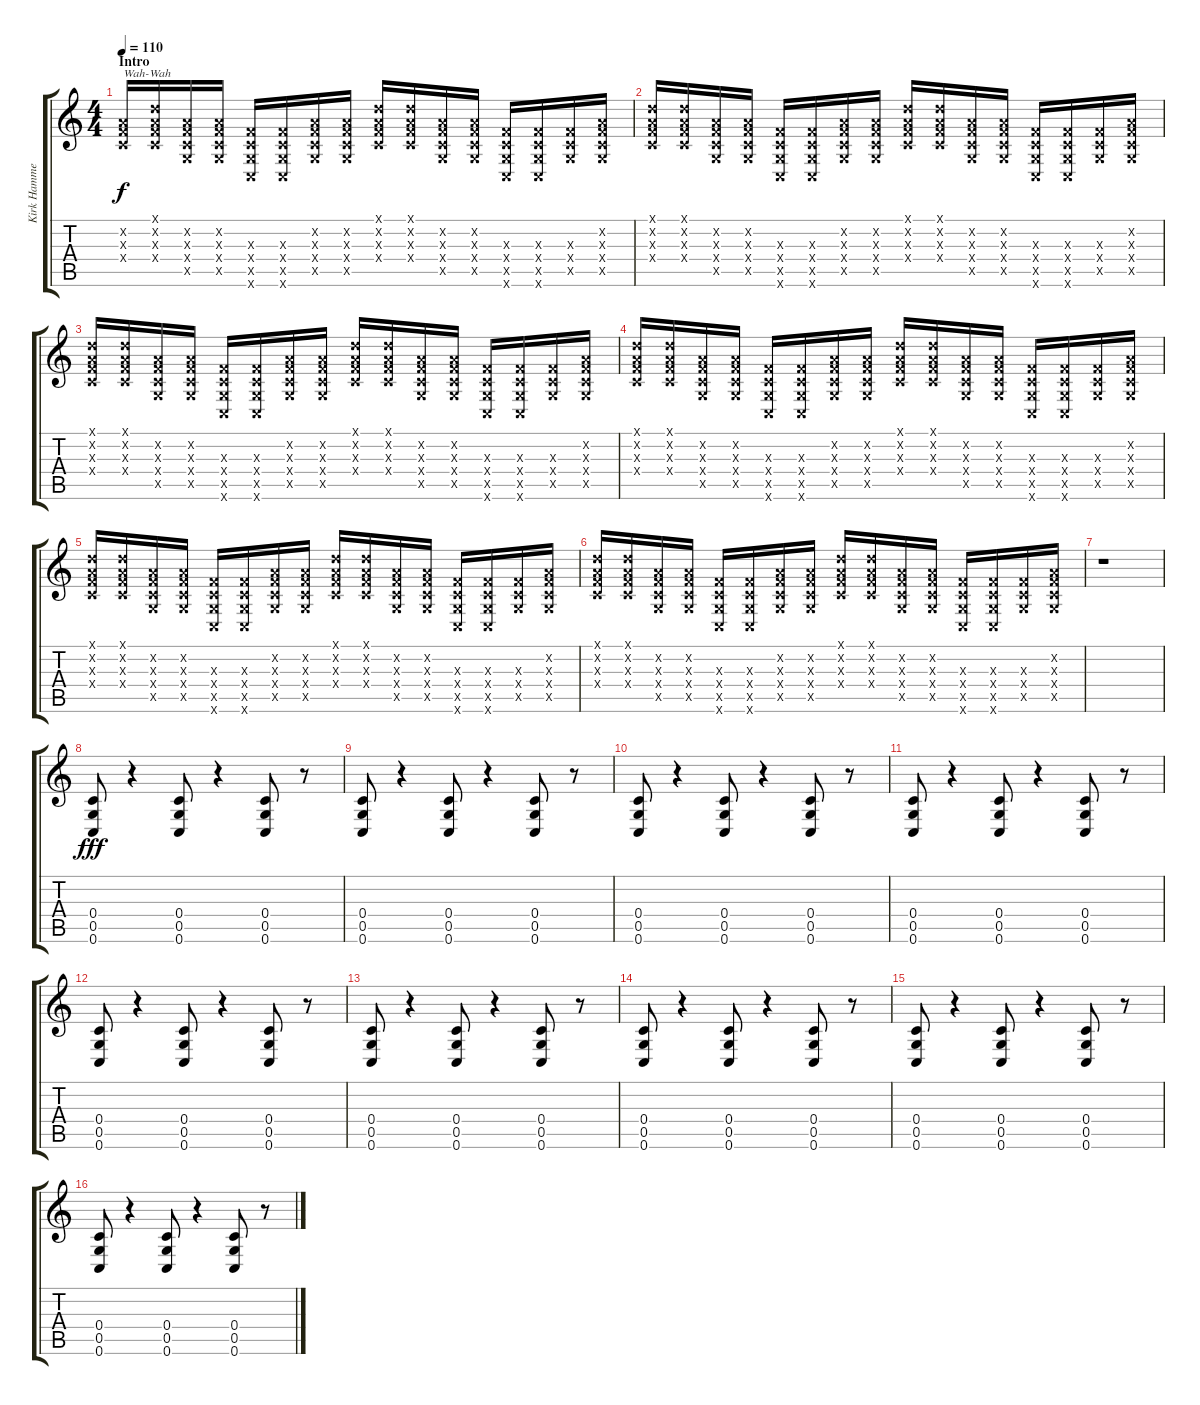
\track ("Kirk Hammet" "Kirk Hamme") {instrument distortionguitar}
\staff {score tabs}
\tuning (D4 A3 F3 C3 G2 C2) {hide}
\ts (4 4)
\section ("" "Intro")
\tempo 110
\clef g2
\ks c
(0.2{x} 0.3{x} 0.4{x}).16{txt "Wah-Wah" dy f balance 16 instrument distortionguitar} (0.1{x} 0.2{x} 0.3{x} 0.4{x}).16 (0.2{x} 0.3{x} 0.4{x} 0.5{x}).16 (0.2{x} 0.3{x} 0.4{x} 0.5{x}).16 (0.3{x} 0.4{x} 0.5{x} 0.6{x}).16 (0.3{x} 0.4{x} 0.5{x} 0.6{x}).16 (0.2{x} 0.3{x} 0.4{x} 0.5{x}).16 (0.2{x} 0.3{x} 0.4{x} 0.5{x}).16 (0.1{x} 0.2{x} 0.3{x} 0.4{x}).16 (0.1{x} 0.2{x} 0.3{x} 0.4{x}).16 (0.2{x} 0.3{x} 0.4{x} 0.5{x}).16 (0.2{x} 0.3{x} 0.4{x} 0.5{x}).16 (0.3{x} 0.4{x} 0.5{x} 0.6{x}).16 (0.3{x} 0.4{x} 0.5{x} 0.6{x}).16 (0.3{x} 0.4{x} 0.5{x}).16 (0.2{x} 0.3{x} 0.4{x} 0.5{x}).16 |
(0.1{x} 0.2{x} 0.3{x} 0.4{x}).16 (0.1{x} 0.2{x} 0.3{x} 0.4{x}).16 (0.2{x} 0.3{x} 0.4{x} 0.5{x}).16 (0.2{x} 0.3{x} 0.4{x} 0.5{x}).16 (0.3{x} 0.4{x} 0.5{x} 0.6{x}).16 (0.3{x} 0.4{x} 0.5{x} 0.6{x}).16 (0.2{x} 0.3{x} 0.4{x} 0.5{x}).16 (0.2{x} 0.3{x} 0.4{x} 0.5{x}).16 (0.1{x} 0.2{x} 0.3{x} 0.4{x}).16 (0.1{x} 0.2{x} 0.3{x} 0.4{x}).16 (0.2{x} 0.3{x} 0.4{x} 0.5{x}).16 (0.2{x} 0.3{x} 0.4{x} 0.5{x}).16 (0.3{x} 0.4{x} 0.5{x} 0.6{x}).16 (0.3{x} 0.4{x} 0.5{x} 0.6{x}).16 (0.3{x} 0.4{x} 0.5{x}).16 (0.2{x} 0.3{x} 0.4{x} 0.5{x}).16 |
(0.1{x} 0.2{x} 0.3{x} 0.4{x}).16 (0.1{x} 0.2{x} 0.3{x} 0.4{x}).16 (0.2{x} 0.3{x} 0.4{x} 0.5{x}).16 (0.2{x} 0.3{x} 0.4{x} 0.5{x}).16 (0.3{x} 0.4{x} 0.5{x} 0.6{x}).16 (0.3{x} 0.4{x} 0.5{x} 0.6{x}).16 (0.2{x} 0.3{x} 0.4{x} 0.5{x}).16 (0.2{x} 0.3{x} 0.4{x} 0.5{x}).16 (0.1{x} 0.2{x} 0.3{x} 0.4{x}).16 (0.1{x} 0.2{x} 0.3{x} 0.4{x}).16 (0.2{x} 0.3{x} 0.4{x} 0.5{x}).16 (0.2{x} 0.3{x} 0.4{x} 0.5{x}).16 (0.3{x} 0.4{x} 0.5{x} 0.6{x}).16 (0.3{x} 0.4{x} 0.5{x} 0.6{x}).16 (0.3{x} 0.4{x} 0.5{x}).16 (0.2{x} 0.3{x} 0.4{x} 0.5{x}).16 |
(0.1{x} 0.2{x} 0.3{x} 0.4{x}).16 (0.1{x} 0.2{x} 0.3{x} 0.4{x}).16 (0.2{x} 0.3{x} 0.4{x} 0.5{x}).16 (0.2{x} 0.3{x} 0.4{x} 0.5{x}).16 (0.3{x} 0.4{x} 0.5{x} 0.6{x}).16 (0.3{x} 0.4{x} 0.5{x} 0.6{x}).16 (0.2{x} 0.3{x} 0.4{x} 0.5{x}).16 (0.2{x} 0.3{x} 0.4{x} 0.5{x}).16 (0.1{x} 0.2{x} 0.3{x} 0.4{x}).16 (0.1{x} 0.2{x} 0.3{x} 0.4{x}).16 (0.2{x} 0.3{x} 0.4{x} 0.5{x}).16 (0.2{x} 0.3{x} 0.4{x} 0.5{x}).16 (0.3{x} 0.4{x} 0.5{x} 0.6{x}).16 (0.3{x} 0.4{x} 0.5{x} 0.6{x}).16 (0.3{x} 0.4{x} 0.5{x}).16 (0.2{x} 0.3{x} 0.4{x} 0.5{x}).16 |
(0.1{x} 0.2{x} 0.3{x} 0.4{x}).16 (0.1{x} 0.2{x} 0.3{x} 0.4{x}).16 (0.2{x} 0.3{x} 0.4{x} 0.5{x}).16 (0.2{x} 0.3{x} 0.4{x} 0.5{x}).16 (0.3{x} 0.4{x} 0.5{x} 0.6{x}).16 (0.3{x} 0.4{x} 0.5{x} 0.6{x}).16 (0.2{x} 0.3{x} 0.4{x} 0.5{x}).16 (0.2{x} 0.3{x} 0.4{x} 0.5{x}).16 (0.1{x} 0.2{x} 0.3{x} 0.4{x}).16 (0.1{x} 0.2{x} 0.3{x} 0.4{x}).16 (0.2{x} 0.3{x} 0.4{x} 0.5{x}).16 (0.2{x} 0.3{x} 0.4{x} 0.5{x}).16 (0.3{x} 0.4{x} 0.5{x} 0.6{x}).16 (0.3{x} 0.4{x} 0.5{x} 0.6{x}).16 (0.3{x} 0.4{x} 0.5{x}).16 (0.2{x} 0.3{x} 0.4{x} 0.5{x}).16 |
(0.1{x} 0.2{x} 0.3{x} 0.4{x}).16 (0.1{x} 0.2{x} 0.3{x} 0.4{x}).16 (0.2{x} 0.3{x} 0.4{x} 0.5{x}).16 (0.2{x} 0.3{x} 0.4{x} 0.5{x}).16 (0.3{x} 0.4{x} 0.5{x} 0.6{x}).16 (0.3{x} 0.4{x} 0.5{x} 0.6{x}).16 (0.2{x} 0.3{x} 0.4{x} 0.5{x}).16 (0.2{x} 0.3{x} 0.4{x} 0.5{x}).16 (0.1{x} 0.2{x} 0.3{x} 0.4{x}).16 (0.1{x} 0.2{x} 0.3{x} 0.4{x}).16 (0.2{x} 0.3{x} 0.4{x} 0.5{x}).16 (0.2{x} 0.3{x} 0.4{x} 0.5{x}).16 (0.3{x} 0.4{x} 0.5{x} 0.6{x}).16 (0.3{x} 0.4{x} 0.5{x} 0.6{x}).16 (0.3{x} 0.4{x} 0.5{x}).16 (0.2{x} 0.3{x} 0.4{x} 0.5{x}).16 |
r.1 |
(0.4 0.5 0.6).8{dy fff volume 16 balance 8} r.4 (0.4 0.5 0.6).8 r.4 (0.4 0.5 0.6).8 r.8 |
(0.4 0.5 0.6).8 r.4 (0.4 0.5 0.6).8 r.4 (0.4 0.5 0.6).8 r.8 |
(0.4 0.5 0.6).8 r.4 (0.4 0.5 0.6).8 r.4 (0.4 0.5 0.6).8 r.8 |
(0.4 0.5 0.6).8 r.4 (0.4 0.5 0.6).8 r.4 (0.4 0.5 0.6).8 r.8 |
(0.4 0.5 0.6).8 r.4 (0.4 0.5 0.6).8 r.4 (0.4 0.5 0.6).8 r.8 |
(0.4 0.5 0.6).8 r.4 (0.4 0.5 0.6).8 r.4 (0.4 0.5 0.6).8 r.8 |
(0.4 0.5 0.6).8 r.4 (0.4 0.5 0.6).8 r.4 (0.4 0.5 0.6).8 r.8 |
(0.4 0.5 0.6).8 r.4 (0.4 0.5 0.6).8 r.4 (0.4 0.5 0.6).8 r.8 |
(0.4 0.5 0.6).8 r.4 (0.4 0.5 0.6).8 r.4 (0.4 0.5 0.6).8 r.8
